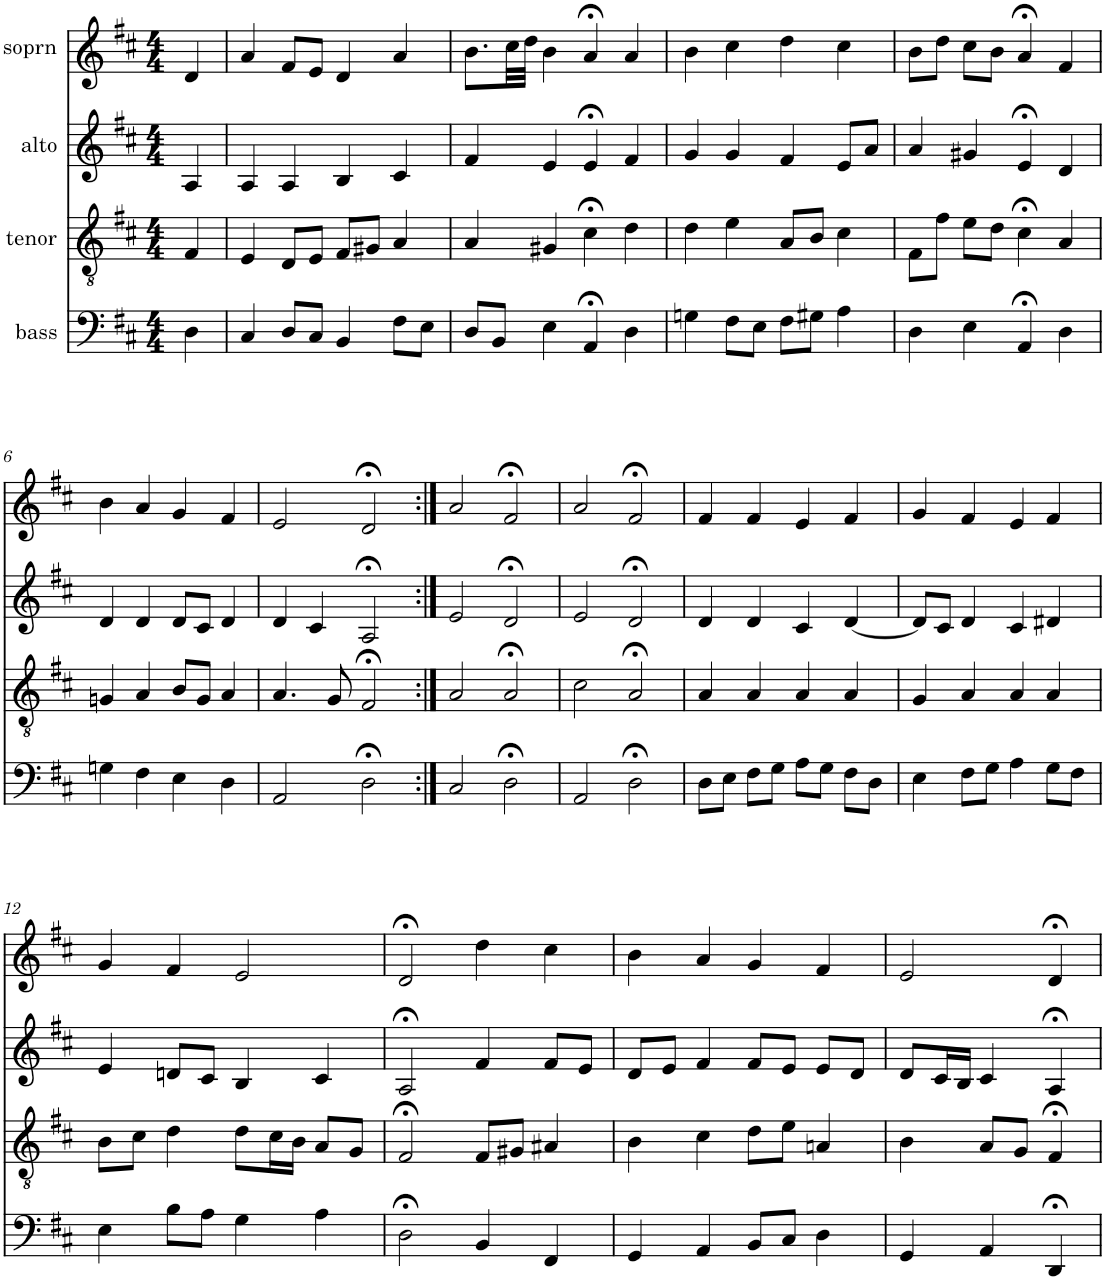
**kern	**kern	**kern	**kern
*part4	*part3	*part2	*part1
*staff4	*staff3	*staff2	*staff1
*I"bass	*I"tenor	*I"alto	*I"soprn
*clefF4	*clefGv2	*clefG2	*clefG2
*k[f#c#]	*k[f#c#]	*k[f#c#]	*k[f#c#]
*D:	*D:	*D:	*D:
*M4/4	*M4/4	*M4/4	*M4/4
=1	=1	=1	=1
4D\	4F#/	4A/	4d/
=2	=2	=2	=2
4C#/	4E/	4A/	4a/
8D/L	8D/L	4A/	8f#/L
8C#/J	8E/J	.	8e/J
4BB/	8F#/L	4B/	4d/
.	8G#X/J	.	.
8F#\L	4A/	4c#/	4a/
8E\J	.	.	.
=3	=3	=3	=3
8D/L	4A/	4f#/	8.b\L
8BB/J	.	.	.
.	.	.	32cc#\LL
.	.	.	32dd\JJJ
4E\	4G#X/	4e/	4b\
4AA;</	4c#;<\	4e;</	4a;</
4D\	4d\	4f#/	4a/
=4	=4	=4	=4
4Gn\	4d\	4g/	4b\
8F#\L	4e\	4g/	4cc#\
8E\J	.	.	.
8F#\L	8A/L	4f#/	4dd\
8G#X\J	8B/J	.	.
4A\	4c#\	8e/L	4cc#\
.	.	8a/J	.
=5	=5	=5	=5
4D\	8F#\L	4a/	8b\L
.	8f#\J	.	8dd\J
4E\	8e\L	4g#X/	8cc#\L
.	8d\J	.	8b\J
4AA;</	4c#;<\	4e;</	4a;</
4D\	4A/	4d/	4f#/
!!LO:LB:g=z
=6	=6	=6	=6
4Gn\	4Gn/	4d/	4b\
4F#\	4A/	4d/	4a/
4E\	8B/L	8d/L	4g/
.	8G/J	8c#/J	.
4D\	4A/	4d/	4f#/
=7	=7	=7	=7
2AA/	4.A/	4d/	2e/
.	.	4c#/	.
.	8G/	.	.
2D;<\	2F#;</	2A;</	2d;</
=8:|!	=8:|!	=8:|!	=8:|!
2C#/	2A/	2e/	2a/
2D;<\	2A;</	2d;</	2f#;</
=9	=9	=9	=9
2AA/	2c#\	2e/	2a/
2D;<\	2A;</	2d;</	2f#;</
=10	=10	=10	=10
8D\L	4A/	4d/	4f#/
8E\J	.	.	.
8F#\L	4A/	4d/	4f#/
8G\J	.	.	.
8A\L	4A/	4c#/	4e/
8G\J	.	.	.
8F#\L	4A/	[4d/	4f#/
8D\J	.	.	.
=11	=11	=11	=11
4E\	4G/	8d/L]	4g/
.	.	8c#/J	.
8F#\L	4A/	4d/	4f#/
8G\J	.	.	.
4A\	4A/	4c#/	4e/
8G\L	4A/	4d#X/	4f#/
8F#\J	.	.	.
!!LO:LB:g=z
=12	=12	=12	=12
4E\	8B\L	4e/	4g/
.	8c#\J	.	.
8B\L	4d\	8dn/L	4f#/
8A\J	.	8c#/J	.
4G\	8d\L	4B/	2e/
.	16c#\L	.	.
.	16B\JJ	.	.
4A\	8A/L	4c#/	.
.	8G/J	.	.
=13	=13	=13	=13
2D;<\	2F#;</	2A;</	2d;</
4BB/	8F#/L	4f#/	4dd\
.	8G#X/J	.	.
4FF#/	4A#X/	8f#/L	4cc#\
.	.	8e/J	.
=14	=14	=14	=14
4GG/	4B\	8d/L	4b\
.	.	8e/J	.
4AA/	4c#\	4f#/	4a/
8BB/L	8d\L	8f#/L	4g/
8C#/J	8e\J	8e/J	.
4D\	4An/	8e/L	4f#/
.	.	8d/J	.
=15	=15	=15	=15
4GG/	4B\	8d/L	2e/
.	.	16c#/L	.
.	.	16B/JJ	.
4AA/	8A/L	4c#/	.
.	8G/J	.	.
4DD;</	4F#;</	4A;</	4d;</
=	=	=	=
*-	*-	*-	*-
